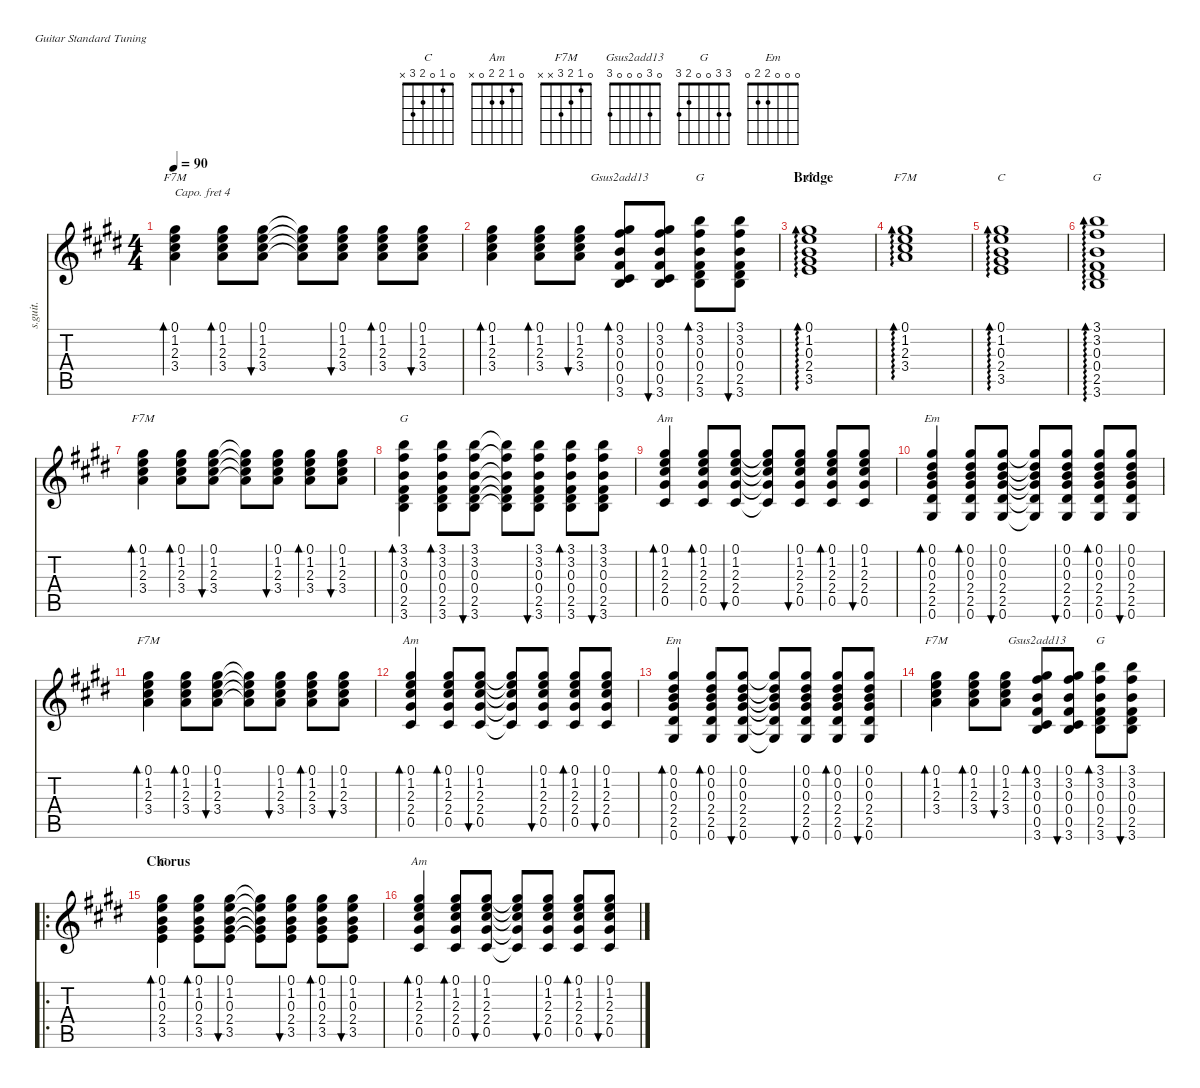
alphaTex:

\defaultSystemsLayout 4
\hideDynamics
\bracketExtendMode nobrackets
\otherSystemsTrackNameOrientation horizontal
\track ("Guitar II" "s.guit.") {instrument acousticguitarsteel}
\staff {score tabs}
\capo 4
\tuning (E4 B3 G3 D3 A2 E2)
\chord ("C" 0 1 0 2 3 x) {showfingering false}
\chord ("Am" 0 1 2 2 0 x) {showfingering false}
\chord ("F7M" 0 1 2 3 x x) {showfingering false}
\chord ("Gsus2add13" 0 3 0 0 0 3)
\chord ("G" 3 3 0 0 2 3)
\chord ("Em" 0 0 0 2 2 0)
\ts (4 4)
\tempo 90
\clef g2
\ks e
(3.4 2.3 1.2 0.1).4{bd 30 ch "F7M" dy mp} (3.4 2.3 1.2 0.1).8{bd 30} (3.4 2.3 1.2 0.1).8{bu 30} (3.4{t} 2.3{t} 1.2{t} 0.1{t}).8 (3.4 2.3 1.2 0.1).8{bu 30} (3.4 2.3 1.2 0.1).8{bd 30} (3.4 2.3 1.2 0.1).8{bu 30} |
(3.4 2.3 1.2 0.1).4{bd 30} (3.4 2.3 1.2 0.1).8{bd 30} (3.4 2.3 1.2 0.1).8{bu 30} (3.6 0.5 0.4 0.3 3.2 0.1).8{bd 30 ch "Gsus2add13" dy p} (3.6 0.5 0.4 0.3 3.2 0.1).8{bu 30} (3.6 2.5 0.4 0.3 3.2 3.1).8{bd 30 ch "G"} (3.6 2.5 0.4 0.3 3.2 3.1).8{bu 30} |
\section ("" "Bridge")
(3.5 2.4 0.3 1.2 0.1).1{ad 0 ch "C"} |
(3.4 2.3 1.2 0.1).1{ad 0 ch "F7M"} |
(3.5 2.4 0.3 1.2 0.1).1{ad 0 ch "C"} |
(3.6 2.5 0.4 0.3 3.2 3.1).1{ad 0 ch "G"} |
(3.4 2.3 1.2 0.1).4{bd 30 ch "F7M"} (3.4 2.3 1.2 0.1).8{bd 30} (3.4 2.3 1.2 0.1).8{bu 30} (3.4{t} 2.3{t} 1.2{t} 0.1{t}).8 (3.4 2.3 1.2 0.1).8{bu 30} (3.4 2.3 1.2 0.1).8{bd 30} (3.4 2.3 1.2 0.1).8{bu 30} |
(3.6 2.5 0.4 0.3 3.2 3.1).4{bd 30 ch "G"} (3.6 2.5 0.4 0.3 3.2 3.1).8{bd 30} (3.6 2.5 0.4 0.3 3.2 3.1).8{bu 30} (3.6{t} 2.5{t} 0.4{t} 0.3{t} 3.2{t} 3.1{t}).8 (3.6 2.5 0.4 0.3 3.2 3.1).8{bu 30} (3.6 2.5 0.4 0.3 3.2 3.1).8{bd 30} (3.6 2.5 0.4 0.3 3.2 3.1).8{bu 30} |
(0.5 2.4 2.3 1.2 0.1).4{bd 30 ch "Am"} (0.5 2.4 2.3 1.2 0.1).8{bd 30} (0.5 2.4 2.3 1.2 0.1).8{bu 30} (0.5{t} 2.4{t} 2.3{t} 1.2{t} 0.1{t}).8 (0.5 2.4 2.3 1.2 0.1).8{bu 30} (0.5 2.4 2.3 1.2 0.1).8{bd 30} (0.5 2.4 2.3 1.2 0.1).8{bu 30} |
(0.6 2.5 2.4 0.3 0.2 0.1).4{bd 30 ch "Em"} (0.6 2.5 2.4 0.3 0.2 0.1).8{bd 30} (0.6 2.5 2.4 0.3 0.2 0.1).8{bu 30} (0.6{t} 2.5{t} 2.4{t} 0.3{t} 0.2{t} 0.1{t}).8 (0.6 2.5 2.4 0.3 0.2 0.1).8{bu 30} (0.6 2.5 2.4 0.3 0.2 0.1).8{bd 30} (0.6 2.5 2.4 0.3 0.2 0.1).8{bu 30} |
(3.4 2.3 1.2 0.1).4{bd 30 ch "F7M"} (3.4 2.3 1.2 0.1).8{bd 30} (3.4 2.3 1.2 0.1).8{bu 30} (3.4{t} 2.3{t} 1.2{t} 0.1{t}).8 (3.4 2.3 1.2 0.1).8{bu 30} (3.4 2.3 1.2 0.1).8{bd 30} (3.4 2.3 1.2 0.1).8{bu 30} |
(0.5 2.4 2.3 1.2 0.1).4{bd 30 ch "Am"} (0.5 2.4 2.3 1.2 0.1).8{bd 30} (0.5 2.4 2.3 1.2 0.1).8{bu 30} (0.5{t} 2.4{t} 2.3{t} 1.2{t} 0.1{t}).8 (0.5 2.4 2.3 1.2 0.1).8{bu 30} (0.5 2.4 2.3 1.2 0.1).8{bd 30} (0.5 2.4 2.3 1.2 0.1).8{bu 30} |
(0.6 2.5 2.4 0.3 0.2 0.1).4{bd 30 ch "Em"} (0.6 2.5 2.4 0.3 0.2 0.1).8{bd 30} (0.6 2.5 2.4 0.3 0.2 0.1).8{bu 30} (0.6{t} 2.5{t} 2.4{t} 0.3{t} 0.2{t} 0.1{t}).8 (0.6 2.5 2.4 0.3 0.2 0.1).8{bu 30} (0.6 2.5 2.4 0.3 0.2 0.1).8{bd 30} (0.6 2.5 2.4 0.3 0.2 0.1).8{bu 30} |
(3.4 2.3 1.2 0.1).4{bd 30 ch "F7M" dy mp} (3.4 2.3 1.2 0.1).8{bd 30} (3.4 2.3 1.2 0.1).8{bu 30} (3.6 0.5 0.4 0.3 3.2 0.1).8{bd 30 ch "Gsus2add13" dy p} (3.6 0.5 0.4 0.3 3.2 0.1).8{bu 30} (3.6 2.5 0.4 0.3 3.2 3.1).8{bd 30 ch "G"} (3.6 2.5 0.4 0.3 3.2 3.1).8{bu 30} |
\ro
\section ("" "Chorus")
(3.5 2.4 0.3 1.2 0.1).4{bd 30 ch "C" dy mp} (3.5 2.4 0.3 1.2 0.1).8{bd 30} (3.5 2.4 0.3 1.2 0.1).8{bu 30} (3.5{t} 2.4{t} 0.3{t} 1.2{t} 0.1{t}).8 (3.5 2.4 0.3 1.2 0.1).8{bu 30} (3.5 2.4 0.3 1.2 0.1).8{bd 30} (3.5 2.4 0.3 1.2 0.1).8{bu 30} |
(0.5 2.4 2.3 1.2 0.1).4{bd 30 ch "Am"} (0.5 2.4 2.3 1.2 0.1).8{bd 30} (0.5 2.4 2.3 1.2 0.1).8{bu 30} (0.5{t} 2.4{t} 2.3{t} 1.2{t} 0.1{t}).8 (0.5 2.4 2.3 1.2 0.1).8{bu 30} (0.5 2.4 2.3 1.2 0.1).8{bd 30} (0.5 2.4 2.3 1.2 0.1).8{bu 30}
